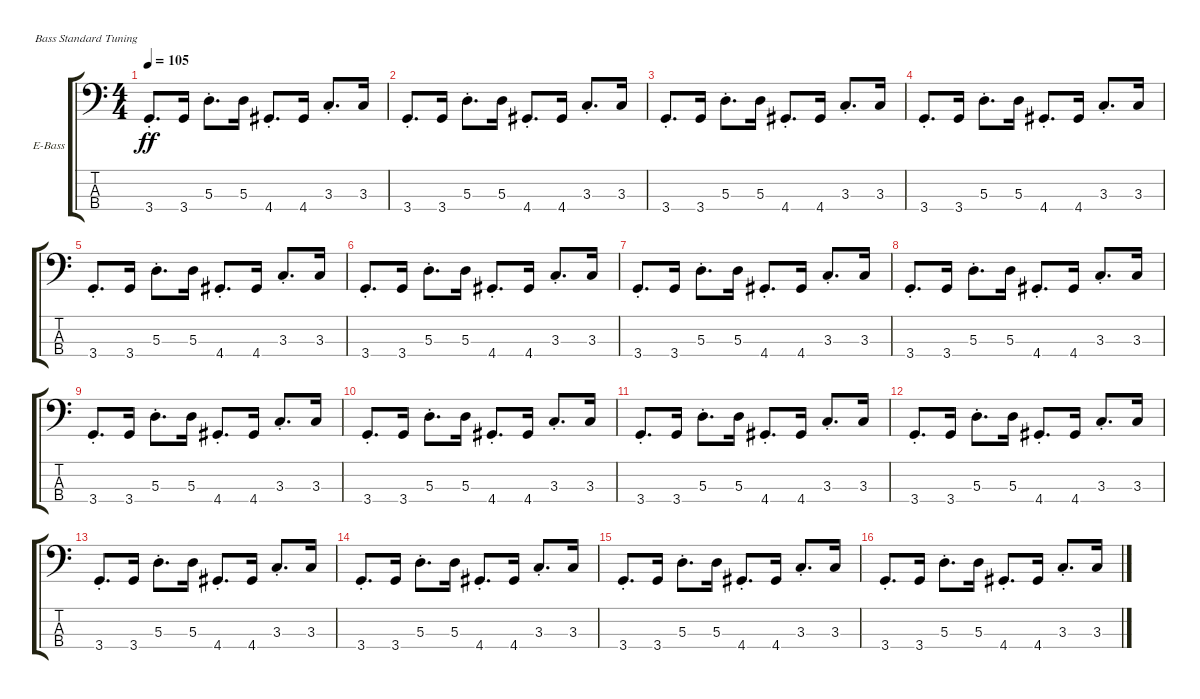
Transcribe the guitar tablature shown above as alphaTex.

\defaultSystemsLayout 4
\bracketExtendMode groupsimilarinstruments
\firstSystemTrackNameOrientation horizontal
\otherSystemsTrackNameOrientation horizontal
\track ("O`Malley" "E-Bass") {instrument electricbassfinger}
\staff {score tabs}
\tuning (G2 D2 A1 E1)
\ts (4 4)
\tempo 105
\clef f4
\ks c
3.4{st}.8{d dy ff} 3.4.16 5.3{st}.8{d} 5.3.16 4.4{st}.8{d} 4.4.16 3.3{st}.8{d} 3.3.16 |
3.4{st}.8{d} 3.4.16 5.3{st}.8{d} 5.3.16 4.4{st}.8{d} 4.4.16 3.3{st}.8{d} 3.3.16 |
3.4{st}.8{d} 3.4.16 5.3{st}.8{d} 5.3.16 4.4{st}.8{d} 4.4.16 3.3{st}.8{d} 3.3.16 |
3.4{st}.8{d} 3.4.16 5.3{st}.8{d} 5.3.16 4.4{st}.8{d} 4.4.16 3.3{st}.8{d} 3.3.16 |
3.4{st}.8{d} 3.4.16 5.3{st}.8{d} 5.3.16 4.4{st}.8{d} 4.4.16 3.3{st}.8{d} 3.3.16 |
3.4{st}.8{d} 3.4.16 5.3{st}.8{d} 5.3.16 4.4{st}.8{d} 4.4.16 3.3{st}.8{d} 3.3.16 |
3.4{st}.8{d} 3.4.16 5.3{st}.8{d} 5.3.16 4.4{st}.8{d} 4.4.16 3.3{st}.8{d} 3.3.16 |
3.4{st}.8{d} 3.4.16 5.3{st}.8{d} 5.3.16 4.4{st}.8{d} 4.4.16 3.3{st}.8{d} 3.3.16 |
3.4{st}.8{d} 3.4.16 5.3{st}.8{d} 5.3.16 4.4{st}.8{d} 4.4.16 3.3{st}.8{d} 3.3.16 |
3.4{st}.8{d} 3.4.16 5.3{st}.8{d} 5.3.16 4.4{st}.8{d} 4.4.16 3.3{st}.8{d} 3.3.16 |
3.4{st}.8{d} 3.4.16 5.3{st}.8{d} 5.3.16 4.4{st}.8{d} 4.4.16 3.3{st}.8{d} 3.3.16 |
3.4{st}.8{d} 3.4.16 5.3{st}.8{d} 5.3.16 4.4{st}.8{d} 4.4.16 3.3{st}.8{d} 3.3.16 |
3.4{st}.8{d} 3.4.16 5.3{st}.8{d} 5.3.16 4.4{st}.8{d} 4.4.16 3.3{st}.8{d} 3.3.16 |
3.4{st}.8{d} 3.4.16 5.3{st}.8{d} 5.3.16 4.4{st}.8{d} 4.4.16 3.3{st}.8{d} 3.3.16 |
3.4{st}.8{d} 3.4.16 5.3{st}.8{d} 5.3.16 4.4{st}.8{d} 4.4.16 3.3{st}.8{d} 3.3.16 |
3.4{st}.8{d} 3.4.16 5.3{st}.8{d} 5.3.16 4.4{st}.8{d} 4.4.16 3.3{st}.8{d} 3.3.16
